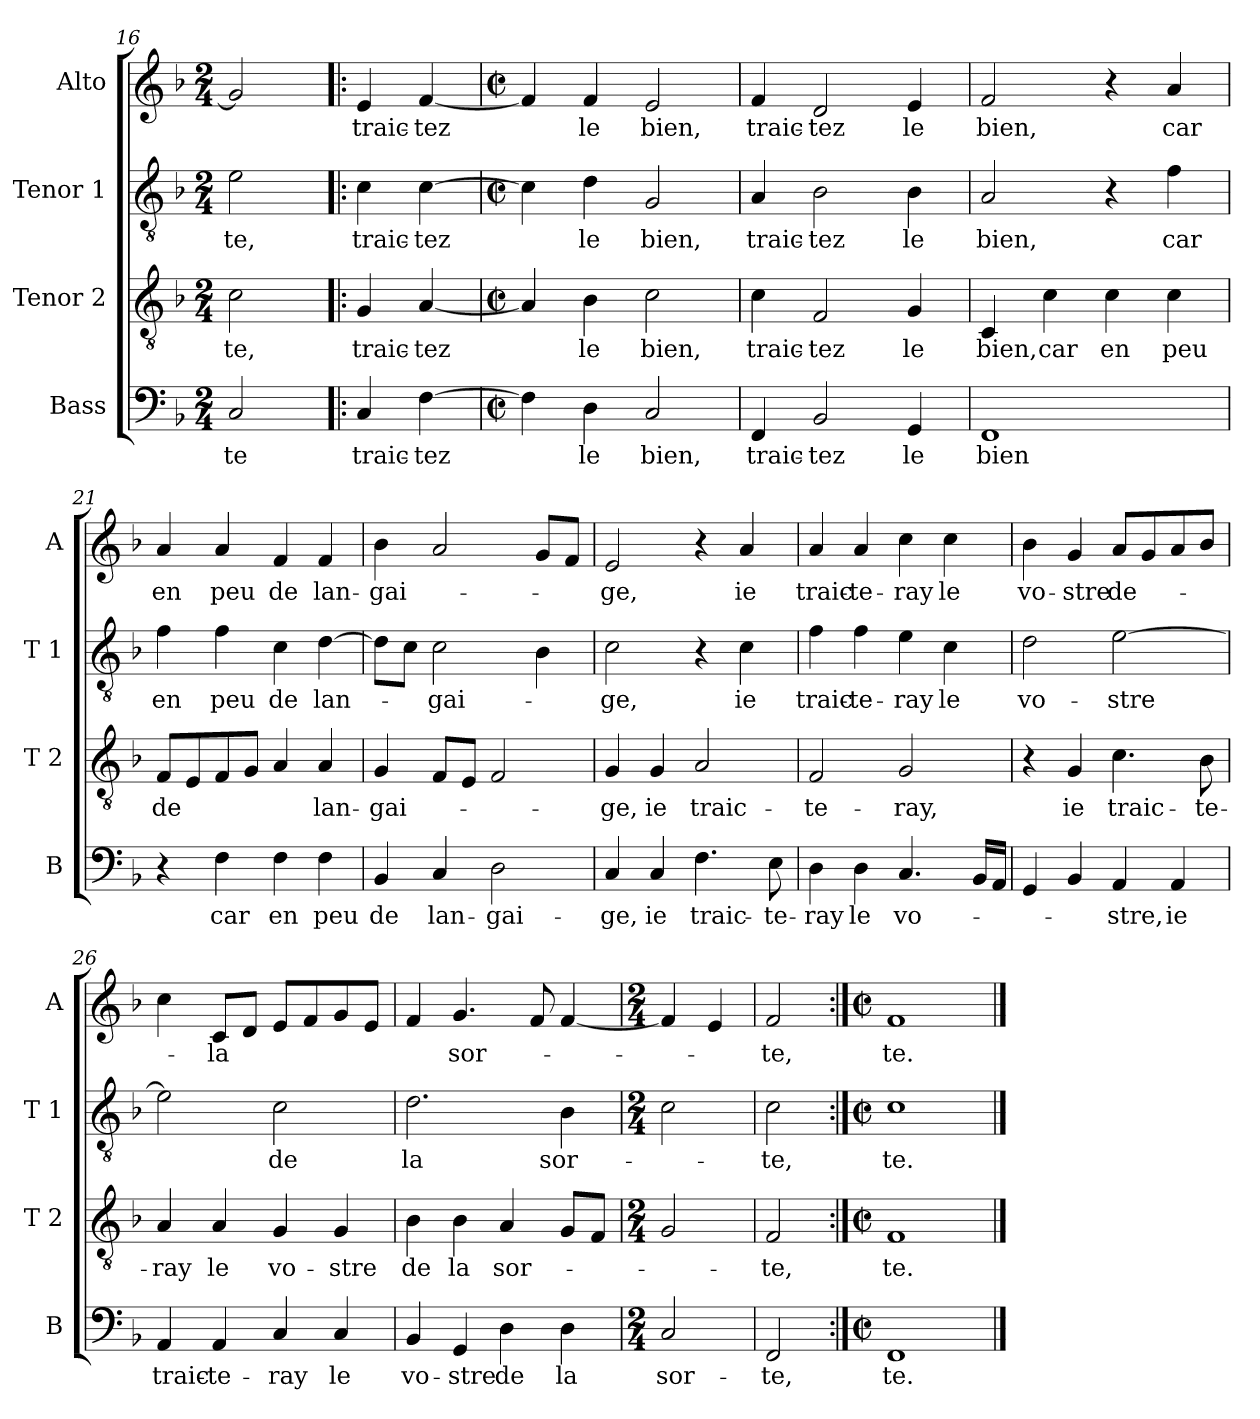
**kern	**text	**kern	**text	**kern	**text	**kern	**text
*part4	*part4	*part3	*part3	*part2	*part2	*part1	*part1
*staff4	*staff4	*staff3	*staff3	*staff2	*staff2	*staff1	*staff1
*I"Bass	*	*I"Tenor 2	*	*I"Tenor 1	*	*I"Alto	*
*I'B	*	*I'T 2	*	*I'T 1	*	*I'A	*
!!LO:LB:g=z
*clefF4	*	*clefGv2	*	*clefGv2	*	*clefG2	*
*k[b-]	*	*k[b-]	*	*k[b-]	*	*k[b-]	*
*F:	*	*F:	*	*F:	*	*F:	*
*M2/4	*	*M2/4	*	*M2/4	*	*M2/4	*
=16	=16	=16	=16	=16	=16	=16	=16
!	!LO:LY:b	!	!LO:LY:b	!	!LO:LY:b	!	!
2C/	-te	2c\	-te,	2e\	-te,	2g/]	.
=17!|:	=17!|:	=17!|:	=17!|:	=17!|:	=17!|:	=17!|:	=17!|:
!	!LO:LY:b	!	!LO:LY:b	!	!LO:LY:b	!	!LO:LY:b
4C/	traic-	4G/	traic-	4c\	traic-	4e/	traic-
!	!LO:LY:b	!	!LO:LY:b	!	!LO:LY:b	!	!LO:LY:b
[4F\	-tez	[4A/	-tez	[4c\	-tez	[4f/	-tez
=18	=18	=18	=18	=18	=18	=18	=18
*M2/2	*	*M2/2	*	*M2/2	*	*M2/2	*
*met(c|)	*	*met(c|)	*	*met(c|)	*	*met(c|)	*
4F\]	.	4A/]	.	4c\]	.	4f/]	.
!	!LO:LY:b	!	!LO:LY:b	!	!LO:LY:b	!	!LO:LY:b
4D\	le	4B-\	le	4d\	le	4f/	le
!	!LO:LY:b	!	!LO:LY:b	!	!LO:LY:b	!	!LO:LY:b
2C/	bien,	2c\	bien,	2G/	bien,	2e/	bien,
=19	=19	=19	=19	=19	=19	=19	=19
!	!LO:LY:b	!	!LO:LY:b	!	!LO:LY:b	!	!LO:LY:b
4FF/	traic-	4c\	traic-	4A/	traic-	4f/	traic-
!	!LO:LY:b	!	!LO:LY:b	!	!LO:LY:b	!	!LO:LY:b
2BB-/	-tez	2F/	-tez	2B-\	-tez	2d/	-tez
!	!LO:LY:b	!	!LO:LY:b	!	!LO:LY:b	!	!LO:LY:b
4GG/	le	4G/	le	4B-\	le	4e/	le
=20	=20	=20	=20	=20	=20	=20	=20
!	!LO:LY:b	!	!LO:LY:b	!	!LO:LY:b	!	!LO:LY:b
1FF	bien	4C/	bien,	2A/	bien,	2f/	bien,
!	!	!	!LO:LY:b	!	!	!	!
.	.	4c\	car	.	.	.	.
!	!	!	!LO:LY:b	!	!	!	!
.	.	4c\	en	4r	.	4r	.
!	!	!	!LO:LY:b	!	!LO:LY:b	!	!LO:LY:b
.	.	4c\	peu	4f\	car	4a/	car
!!LO:LB:g=z
=21	=21	=21	=21	=21	=21	=21	=21
!	!	!	!LO:LY:b	!	!LO:LY:b	!	!LO:LY:b
4r	.	8F/L	de	4f\	en	4a/	en
.	.	8E/	.	.	.	.	.
!	!LO:LY:b	!	!	!	!LO:LY:b	!	!LO:LY:b
4F\	car	8F/	.	4f\	peu	4a/	peu
.	.	8G/J	.	.	.	.	.
!	!LO:LY:b	!	!	!	!LO:LY:b	!	!LO:LY:b
4F\	en	4A/	.	4c\	de	4f/	de
!	!LO:LY:b	!	!LO:LY:b	!	!LO:LY:b	!	!LO:LY:b
4F\	peu	4A/	lan-	[4d\	lan-	4f/	lan-
=22	=22	=22	=22	=22	=22	=22	=22
!	!LO:LY:b	!	!LO:LY:b	!	!	!	!LO:LY:b
4BB-/	de	4G/	-gai-	8d\L]	.	4b-\	-gai-
.	.	.	.	8c\J	.	.	.
!	!LO:LY:b	!	!	!	!LO:LY:b	!	!
4C/	lan-	8F/L	.	2c\	-gai-	2a/	.
.	.	8E/J	.	.	.	.	.
!	!LO:LY:b	!	!	!	!	!	!
2D\	-gai-	2F/	.	.	.	.	.
.	.	.	.	4B-\	.	8g/L	.
.	.	.	.	.	.	8f/J	.
=23	=23	=23	=23	=23	=23	=23	=23
!	!LO:LY:b	!	!LO:LY:b	!	!LO:LY:b	!	!LO:LY:b
4C/	-ge,	4G/	-ge,	2c\	-ge,	2e/	-ge,
!	!LO:LY:b	!	!LO:LY:b	!	!	!	!
4C/	ie	4G/	ie	.	.	.	.
!	!LO:LY:b	!	!LO:LY:b	!	!	!	!
4.F\	traic-	2A/	traic-	4r	.	4r	.
!	!	!	!	!	!LO:LY:b	!	!LO:LY:b
.	.	.	.	4c\	ie	4a/	ie
!	!LO:LY:b	!	!	!	!	!	!
8E\	-te-	.	.	.	.	.	.
=24	=24	=24	=24	=24	=24	=24	=24
!	!LO:LY:b	!	!LO:LY:b	!	!LO:LY:b	!	!LO:LY:b
4D\	-ray	2F/	-te-	4f\	traic-	4a/	traic-
!	!LO:LY:b	!	!	!	!LO:LY:b	!	!LO:LY:b
4D\	le	.	.	4f\	-te-	4a/	-te-
!	!LO:LY:b	!	!LO:LY:b	!	!LO:LY:b	!	!LO:LY:b
4.C/	vo-	2G/	-ray,	4e\	-ray	4cc\	-ray
!	!	!	!	!	!LO:LY:b	!	!LO:LY:b
.	.	.	.	4c\	le	4cc\	le
16BB-/LL	.	.	.	.	.	.	.
16AA/JJ	.	.	.	.	.	.	.
=25	=25	=25	=25	=25	=25	=25	=25
!	!	!	!	!	!LO:LY:b	!	!LO:LY:b
4GG/	.	4r	.	2d\	vo-	4b-\	vo-
!	!	!	!LO:LY:b	!	!	!	!LO:LY:b
4BB-/	.	4G/	ie	.	.	4g/	-stre
!	!LO:LY:b	!	!LO:LY:b	!	!LO:LY:b	!	!LO:LY:b
4AA/	-stre,	4.c\	traic-	[2e\	-stre	8a/L	de-
.	.	.	.	.	.	8g/	.
!	!LO:LY:b	!	!	!	!	!	!
4AA/	ie	.	.	.	.	8a/	.
!	!	!	!LO:LY:b	!	!	!	!
.	.	8B-\	-te-	.	.	8b-/J	.
!!LO:PB:g=z
=26	=26	=26	=26	=26	=26	=26	=26
!	!LO:LY:b	!	!LO:LY:b	!	!	!	!
4AA/	traic-	4A/	-ray	2e\]	.	4cc\	.
!	!LO:LY:b	!	!LO:LY:b	!	!	!	!LO:LY:b
4AA/	-te-	4A/	le	.	.	8c/L	-la
.	.	.	.	.	.	8d/J	.
!	!LO:LY:b	!	!LO:LY:b	!	!LO:LY:b	!	!
4C/	-ray	4G/	vo-	2c\	de	8e/L	.
.	.	.	.	.	.	8f/	.
!	!LO:LY:b	!	!LO:LY:b	!	!	!	!
4C/	le	4G/	-stre	.	.	8g/	.
.	.	.	.	.	.	8e/J	.
=27	=27	=27	=27	=27	=27	=27	=27
!	!LO:LY:b	!	!LO:LY:b	!	!LO:LY:b	!	!
4BB-/	vo-	4B-\	de	2.d\	la	4f/	.
!	!LO:LY:b	!	!LO:LY:b	!	!	!	!LO:LY:b
4GG/	-stre	4B-\	la	.	.	4.g/	sor-
!	!LO:LY:b	!	!LO:LY:b	!	!	!	!
4D\	de	4A/	sor-	.	.	.	.
.	.	.	.	.	.	8f/	.
!	!LO:LY:b	!	!	!	!LO:LY:b	!	!
4D\	la	8G/L	.	4B-\	sor-	[4f/	.
.	.	8F/J	.	.	.	.	.
=28	=28	=28	=28	=28	=28	=28	=28
*M2/4	*	*M2/4	*	*M2/4	*	*M2/4	*
!	!LO:LY:b	!	!	!	!	!	!
2C/	sor-	2G/	.	2c\	.	4f/]	.
.	.	.	.	.	.	4e/	.
=29	=29	=29	=29	=29	=29	=29	=29
!	!LO:LY:b	!	!LO:LY:b	!	!LO:LY:b	!	!LO:LY:b
2FF/	-te,	2F/	-te,	2c\	-te,	2f/	-te,
=30:|!	=30:|!	=30:|!	=30:|!	=30:|!	=30:|!	=30:|!	=30:|!
*M2/2	*	*M2/2	*	*M2/2	*	*M2/2	*
*met(c|)	*	*met(c|)	*	*met(c|)	*	*met(c|)	*
!	!LO:LY:b	!	!LO:LY:b	!	!LO:LY:b	!	!LO:LY:b
1FF	te.	1F	te.	1c	te.	1f	te.
==	==	==	==	==	==	==	==
*-	*-	*-	*-	*-	*-	*-	*-
